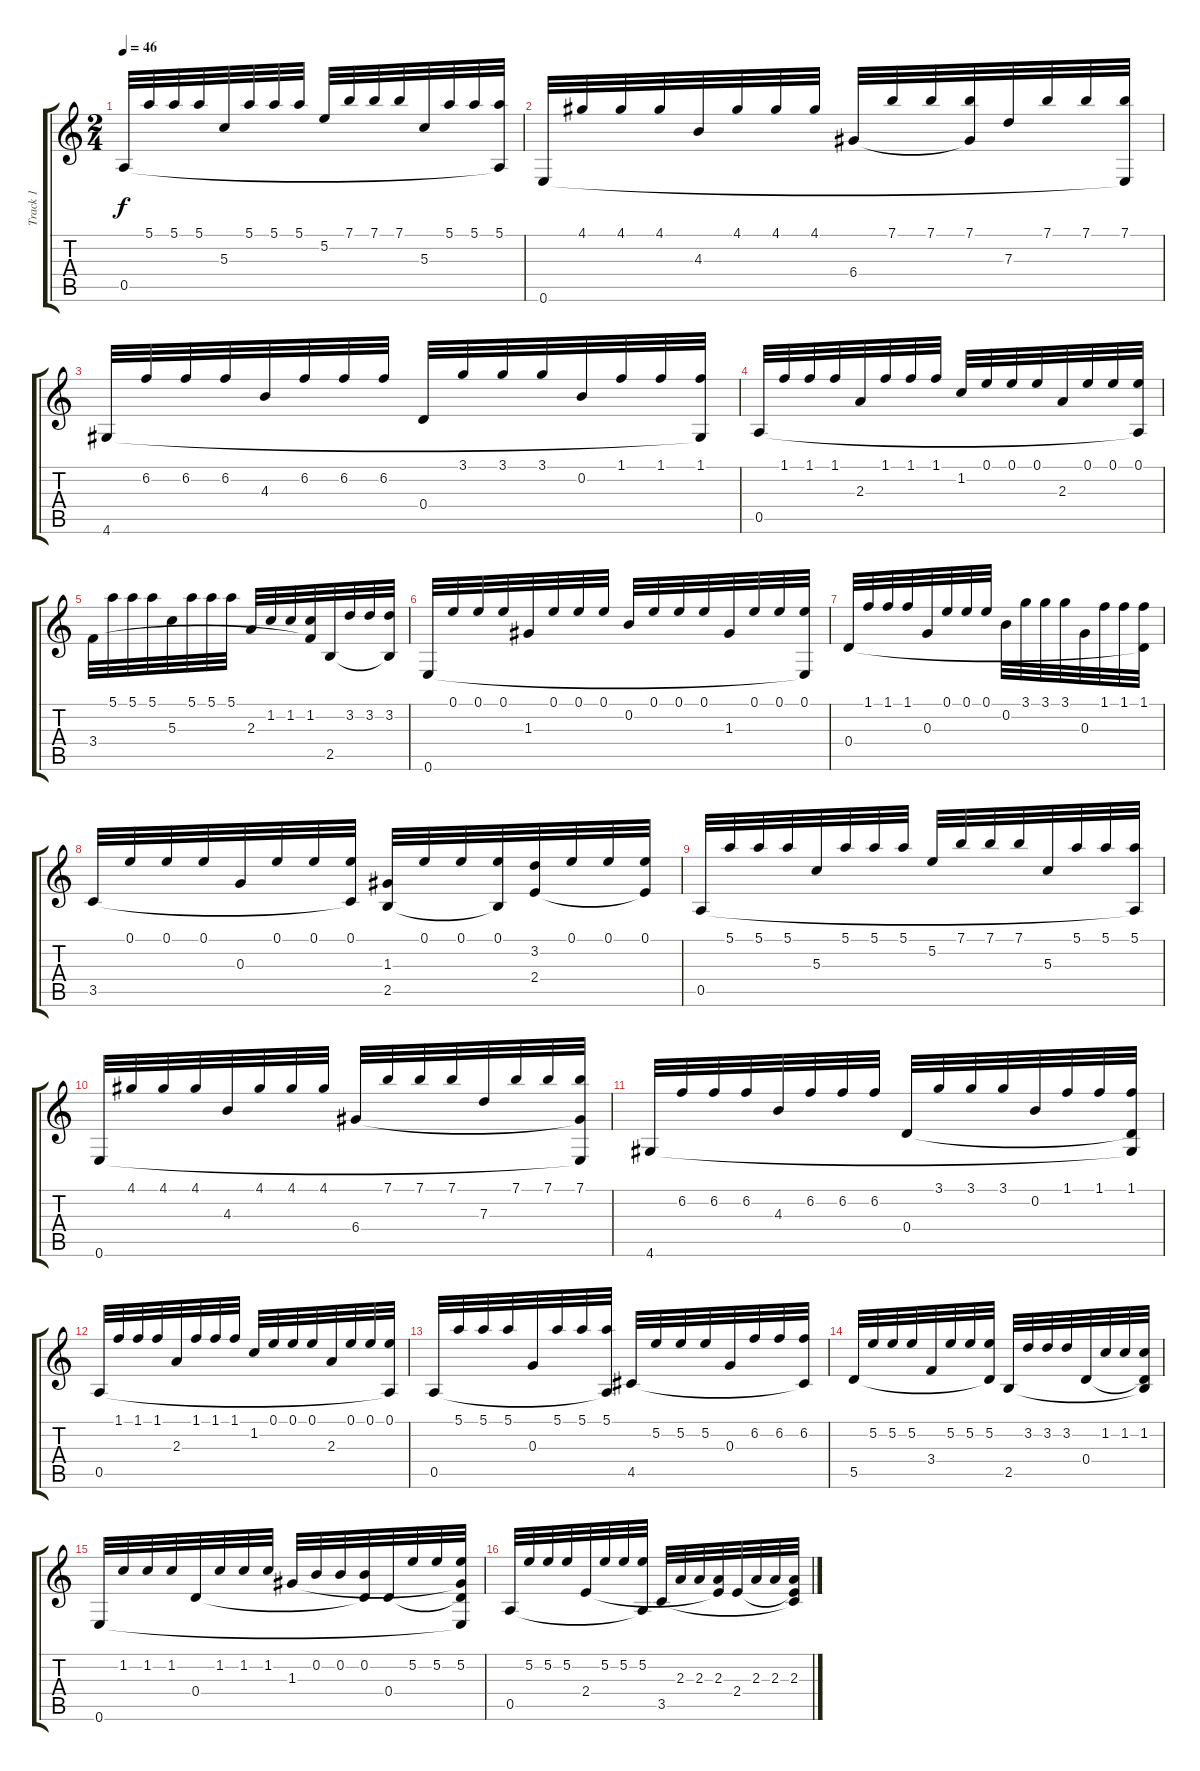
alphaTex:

\track ("Track 1" "Track 1") {instrument acousticguitarnylon}
\staff {score tabs}
\tuning (E4 B3 G3 D3 A2 E2) {hide}
\ts (2 4)
\tempo 46
\clef g2
\ks c
0.5.32{dy f instrument acousticguitarnylon} 5.1.32 5.1.32 5.1.32 5.3.32 5.1.32 5.1.32 5.1.32 5.2.32 7.1.32 7.1.32 7.1.32 5.3.32 5.1.32 5.1.32 (5.1 0.5{t}).32 |
0.6.32 4.1.32 4.1.32 4.1.32 4.3.32 4.1.32 4.1.32 4.1.32 6.4.32 7.1.32 7.1.32 (7.1 6.4{t}).32 7.3.32 7.1.32 7.1.32 (7.1 0.6{t}).32 |
4.6.32 6.2.32 6.2.32 6.2.32 4.3.32 6.2.32 6.2.32 6.2.32 0.4.32 3.1.32 3.1.32 3.1.32 0.2.32 1.1.32 1.1.32 (1.1 4.6{t}).32 |
0.5.32 1.1.32 1.1.32 1.1.32 2.3.32 1.1.32 1.1.32 1.1.32 1.2.32 0.1.32 0.1.32 0.1.32 2.3.32 0.1.32 0.1.32 (0.1 0.5{t}).32 |
3.4.32 5.1.32 5.1.32 5.1.32 5.3.32 5.1.32 5.1.32 5.1.32 2.3.32 1.2.32 1.2.32 (1.2 3.4{t}).32 2.5.32 3.2.32 3.2.32 (3.2 2.5{t}).32 |
0.6.32 0.1.32 0.1.32 0.1.32 1.3.32 0.1.32 0.1.32 0.1.32 0.2.32 0.1.32 0.1.32 0.1.32 1.3.32 0.1.32 0.1.32 (0.1 0.6{t}).32 |
0.4.32 1.1.32 1.1.32 1.1.32 0.3.32 0.1.32 0.1.32 0.1.32 0.2.32 3.1.32 3.1.32 3.1.32 0.3.32 1.1.32 1.1.32 (1.1 0.4{t}).32 |
3.5.32 0.1.32 0.1.32 0.1.32 0.3.32 0.1.32 0.1.32 (0.1 3.5{t}).32 (1.3 2.5).32 0.1.32 0.1.32 (0.1 2.5{t}).32 (3.2 2.4).32 0.1.32 0.1.32 (0.1 2.4{t}).32 |
0.5.32 5.1.32 5.1.32 5.1.32 5.3.32 5.1.32 5.1.32 5.1.32 5.2.32 7.1.32 7.1.32 7.1.32 5.3.32 5.1.32 5.1.32 (5.1 0.5{t}).32 |
0.6.32 4.1.32 4.1.32 4.1.32 4.3.32 4.1.32 4.1.32 4.1.32 6.4.32 7.1.32 7.1.32 7.1.32 7.3.32 7.1.32 7.1.32 (7.1 6.4{t} 0.6{t}).32 |
4.6.32 6.2.32 6.2.32 6.2.32 4.3.32 6.2.32 6.2.32 6.2.32 0.4.32 3.1.32 3.1.32 3.1.32 0.2.32 1.1.32 1.1.32 (1.1 0.4{t} 4.6{t}).32 |
0.5.32 1.1.32 1.1.32 1.1.32 2.3.32 1.1.32 1.1.32 1.1.32 1.2.32 0.1.32 0.1.32 0.1.32 2.3.32 0.1.32 0.1.32 (0.1 0.5{t}).32 |
0.5.32 5.1.32 5.1.32 5.1.32 0.3.32 5.1.32 5.1.32 (5.1 0.5{t}).32 4.5.32 5.2.32 5.2.32 5.2.32 0.3.32 6.2.32 6.2.32 (6.2 4.5{t}).32 |
5.5.32 5.2.32 5.2.32 5.2.32 3.4.32 5.2.32 5.2.32 (5.2 5.5{t}).32 2.5.32 3.2.32 3.2.32 3.2.32 0.4.32 1.2.32 1.2.32 (1.2 0.4{t} 2.5{t}).32 |
0.6.32 1.2.32 1.2.32 1.2.32 0.4.32 1.2.32 1.2.32 1.2.32 1.3.32 0.2.32 0.2.32 (0.2 0.4{t}).32 0.4.32 5.2.32 5.2.32 (5.2 1.3{t} 0.4{t} 0.6{t}).32 |
0.5.32 5.2.32 5.2.32 5.2.32 2.4.32 5.2.32 5.2.32 (5.2 0.5{t}).32 3.5.32 2.3.32 2.3.32 (2.3 2.4{t}).32 2.4.32 2.3.32 2.3.32 (2.3 2.4{t} 3.5{t}).32
